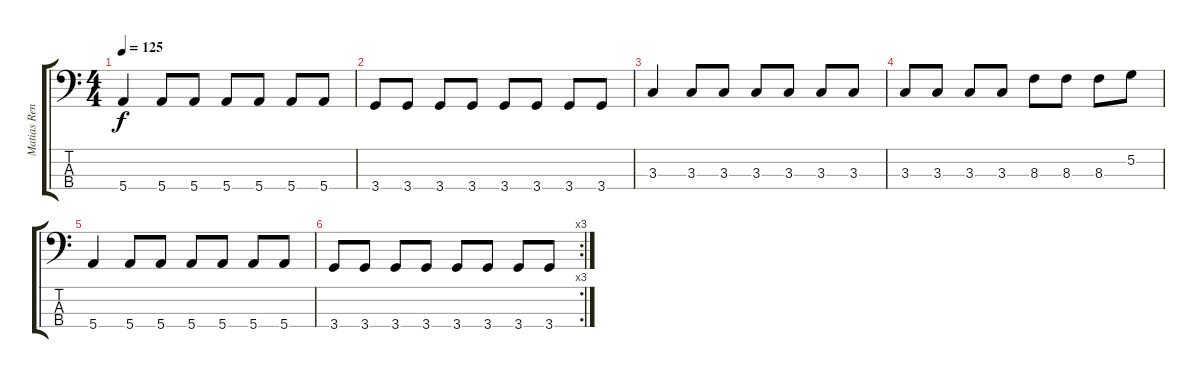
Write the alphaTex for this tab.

\track ("Matias Renman" "Matias Ren") {instrument electricbasspick}
\staff {score tabs}
\tuning (G2 D2 A1 E1) {hide}
\ts (4 4)
\tempo 125
\clef f4
\ks c
5.4.4{dy f} 5.4.8 5.4.8 5.4.8 5.4.8 5.4.8 5.4.8 |
3.4.8 3.4.8 3.4.8 3.4.8 3.4.8 3.4.8 3.4.8 3.4.8 |
3.3.4 3.3.8 3.3.8 3.3.8 3.3.8 3.3.8 3.3.8 |
3.3.8 3.3.8 3.3.8 3.3.8 8.3.8 8.3.8 8.3.8 5.2.8 |
5.4.4 5.4.8 5.4.8 5.4.8 5.4.8 5.4.8 5.4.8 |
\rc 3
3.4.8 3.4.8 3.4.8 3.4.8 3.4.8 3.4.8 3.4.8 3.4.8
